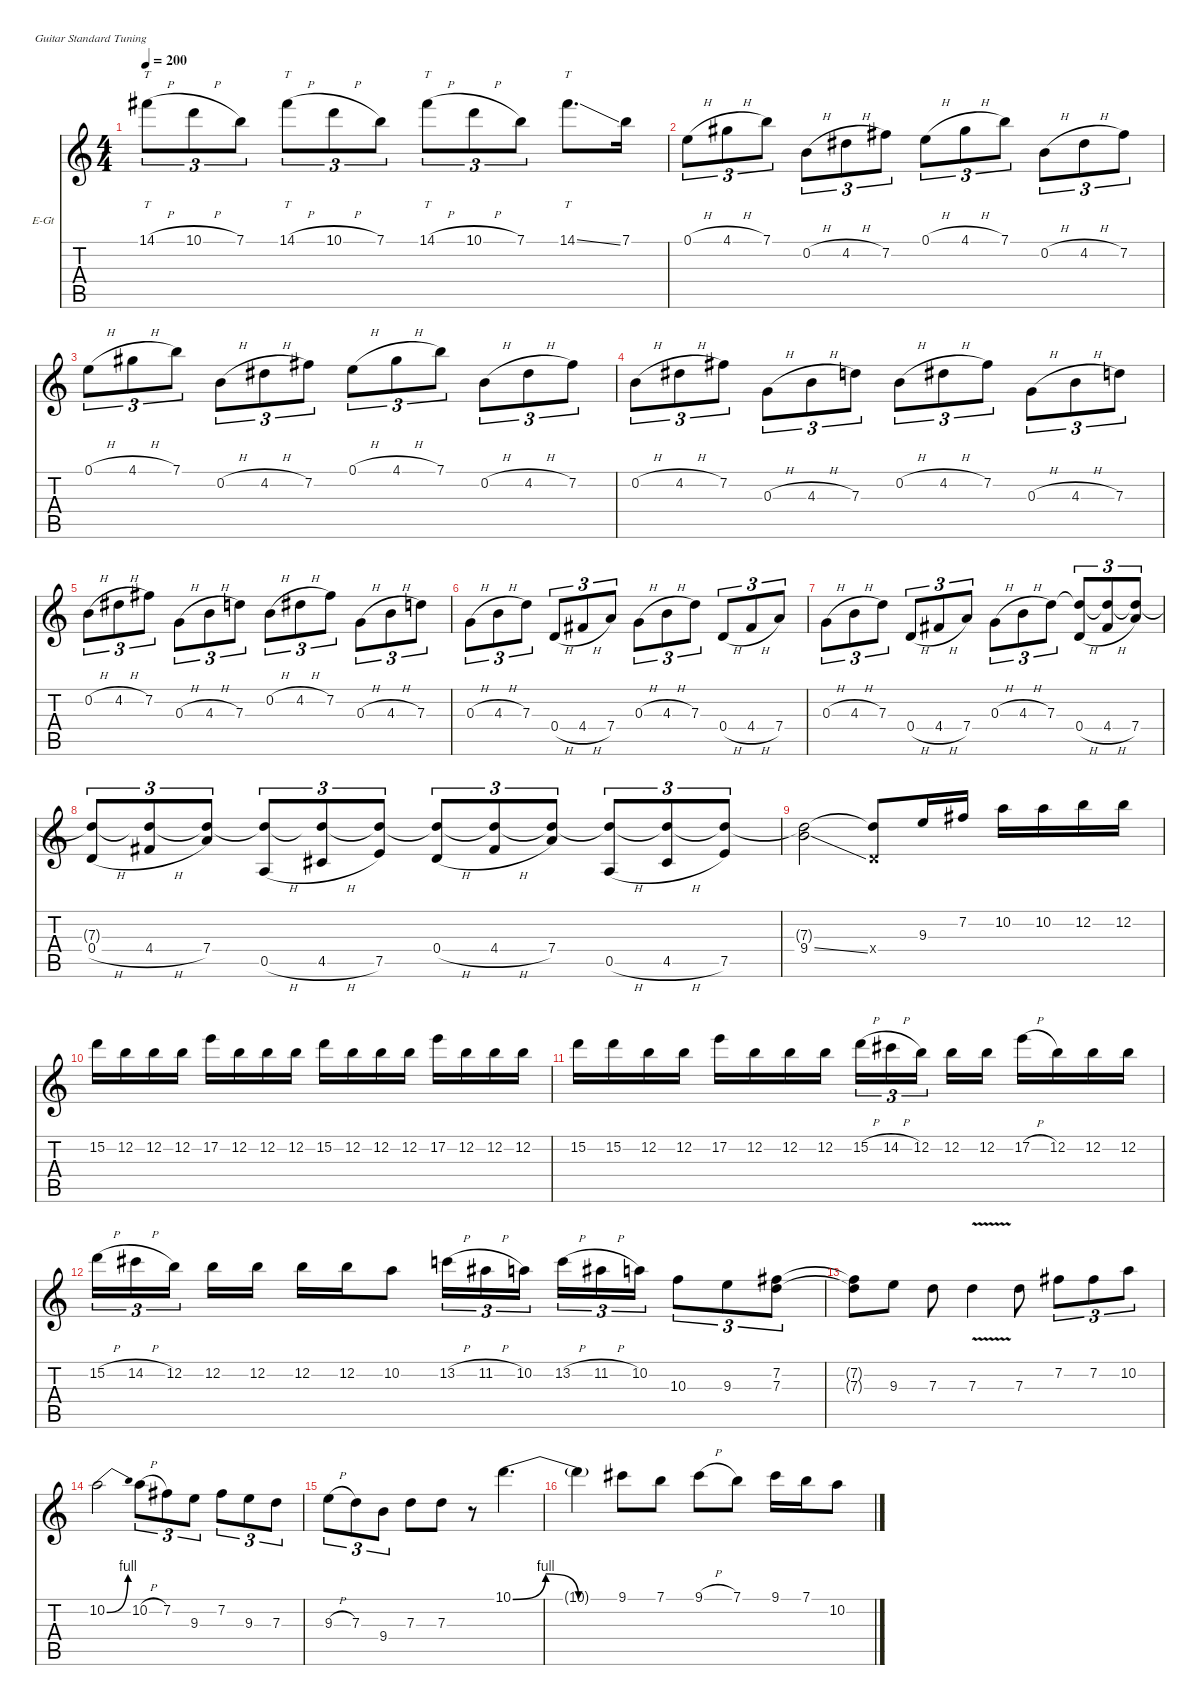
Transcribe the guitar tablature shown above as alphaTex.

\hideDynamics
\bracketExtendMode nobrackets
\firstSystemTrackNameOrientation horizontal
\otherSystemsTrackNameOrientation horizontal
\track ("Guitar 3" "E-Gt") {instrument distortionguitar}
\staff {score tabs}
\tuning (E4 B3 G3 D3 A2 E2)
\ts (4 4)
\tempo 200
\clef g2
\ks c
14.1{h acc #}.8{tt tu (3 2) dy f beam Down} 10.1{h}.8{tu (3 2) beam Down} 7.1.8{tu (3 2) beam Down} 14.1{h acc #}.8{tt tu (3 2) beam Down} 10.1{h}.8{tu (3 2) beam Down} 7.1.8{tu (3 2) beam Down} 14.1{h acc #}.8{tt tu (3 2) beam Down} 10.1{h}.8{tu (3 2) beam Down} 7.1.8{tu (3 2) beam Down} 14.1{ss acc #}.8{tt d beam Down} 7.1.16{beam Down} |
0.1{h}.8{tu (3 2) beam Down} 4.1{h acc #}.8{tu (3 2) beam Down} 7.1.8{tu (3 2) beam Down} 0.2{h}.8{tu (3 2) beam Down} 4.2{h acc #}.8{tu (3 2) beam Down} 7.2{acc #}.8{tu (3 2) beam Down} 0.1{h}.8{tu (3 2) beam Down} 4.1{h acc #}.8{tu (3 2) beam Down} 7.1.8{tu (3 2) beam Down} 0.2{h}.8{tu (3 2) beam Down} 4.2{h acc #}.8{tu (3 2) beam Down} 7.2{acc #}.8{tu (3 2) beam Down} |
0.1{h}.8{tu (3 2) beam Down} 4.1{h acc #}.8{tu (3 2) beam Down} 7.1.8{tu (3 2) beam Down} 0.2{h}.8{tu (3 2) beam Down} 4.2{h acc #}.8{tu (3 2) beam Down} 7.2{acc #}.8{tu (3 2) beam Down} 0.1{h}.8{tu (3 2) beam Down} 4.1{h acc #}.8{tu (3 2) beam Down} 7.1.8{tu (3 2) beam Down} 0.2{h}.8{tu (3 2) beam Down} 4.2{h acc #}.8{tu (3 2) beam Down} 7.2{acc #}.8{tu (3 2) beam Down} |
0.2{h}.8{tu (3 2) beam Down} 4.2{h acc #}.8{tu (3 2) beam Down} 7.2{acc #}.8{tu (3 2) beam Down} 0.3{h}.8{tu (3 2) beam Down} 4.3{h}.8{tu (3 2) beam Down} 7.3.8{tu (3 2) beam Down} 0.2{h}.8{tu (3 2) beam Down} 4.2{h acc #}.8{tu (3 2) beam Down} 7.2{acc #}.8{tu (3 2) beam Down} 0.3{h}.8{tu (3 2) beam Down} 4.3{h}.8{tu (3 2) beam Down} 7.3.8{tu (3 2) beam Down} |
0.2{h}.8{tu (3 2) beam Down} 4.2{h acc #}.8{tu (3 2) beam Down} 7.2{acc #}.8{tu (3 2) beam Down} 0.3{h}.8{tu (3 2) beam Down} 4.3{h}.8{tu (3 2) beam Down} 7.3.8{tu (3 2) beam Down} 0.2{h}.8{tu (3 2) beam Down} 4.2{h acc #}.8{tu (3 2) beam Down} 7.2{acc #}.8{tu (3 2) beam Down} 0.3{h}.8{tu (3 2) beam Down} 4.3{h}.8{tu (3 2) beam Down} 7.3.8{tu (3 2) beam Down} |
0.3{h}.8{tu (3 2) beam Down} 4.3{h}.8{tu (3 2) beam Down} 7.3.8{tu (3 2) beam Down} 0.4{h}.8{tu (3 2) beam Up} 4.4{h acc #}.8{tu (3 2) beam Up} 7.4.8{tu (3 2) beam Up} 0.3{h}.8{tu (3 2) beam Down} 4.3{h}.8{tu (3 2) beam Down} 7.3.8{tu (3 2) beam Down} 0.4{h}.8{tu (3 2) beam Up} 4.4{h acc #}.8{tu (3 2) beam Up} 7.4.8{tu (3 2) beam Up} |
0.3{h}.8{tu (3 2) beam Down} 4.3{h}.8{tu (3 2) beam Down} 7.3.8{tu (3 2) beam Down} 0.4{h}.8{tu (3 2) beam Up} 4.4{h acc #}.8{tu (3 2) beam Up} 7.4.8{tu (3 2) beam Up} 0.3{h}.8{tu (3 2) beam Down} 4.3{h}.8{tu (3 2) beam Down} 7.3.8{tu (3 2) beam Down} (0.4{h} 7.3{t}).8{tu (3 2) beam Up} (4.4{h acc #} 7.3{t}).8{tu (3 2) beam Up} (7.4 7.3{t}).8{tu (3 2) beam Up} |
(0.4{h} 7.3{t}).8{tu (3 2) beam Up} (4.4{h acc #} 7.3{t}).8{tu (3 2) beam Up} (7.4 7.3{t}).8{tu (3 2) beam Up} (0.5{h} 7.3{t}).8{tu (3 2) beam Up} (4.5{h acc #} 7.3{t}).8{tu (3 2) beam Up} (7.5 7.3{t}).8{tu (3 2) beam Up} (0.4{h} 7.3{t}).8{tu (3 2) beam Up} (4.4{h acc #} 7.3{t}).8{tu (3 2) beam Up} (7.4 7.3{t}).8{tu (3 2) beam Up} (0.5{h} 7.3{t}).8{tu (3 2) beam Up} (4.5{h acc #} 7.3{t}).8{tu (3 2) beam Up} (7.5 7.3{t}).8{tu (3 2) beam Up} |
(9.4{ss} 7.3{t}).2{dy ff beam Down} (7.3{t} 0.4{x}).8{dy f beam Up} 9.3.16{beam Up} 7.2{acc #}.16{beam Up} 10.2.16{beam Down} 10.2.16{beam Down} 12.2.16{beam Down} 12.2.16{beam Down} |
15.2.16{beam Down} 12.2.16{beam Down} 12.2.16{beam Down} 12.2.16{beam Down} 17.2.16{beam Down} 12.2.16{beam Down} 12.2.16{beam Down} 12.2.16{beam Down} 15.2.16{beam Down} 12.2.16{beam Down} 12.2.16{beam Down} 12.2.16{beam Down} 17.2.16{beam Down} 12.2.16{beam Down} 12.2.16{beam Down} 12.2.16{beam Down} |
15.2.16{beam Down} 15.2.16{beam Down} 12.2.16{beam Down} 12.2.16{beam Down} 17.2.16{beam Down} 12.2.16{beam Down} 12.2.16{beam Down} 12.2.16{beam Down} 15.2{h}.16{tu (3 2) beam Down} 14.2{h acc #}.16{tu (3 2) beam Down} 12.2.16{tu (3 2) beam Down} 12.2.16{beam Down} 12.2.16{beam Down} 17.2{h}.16{beam Down} 12.2.16{beam Down} 12.2.16{beam Down} 12.2.16{beam Down} |
15.2{h}.16{tu (3 2) beam Down} 14.2{h acc #}.16{tu (3 2) beam Down} 12.2.16{tu (3 2) beam Down} 12.2.16{beam Down} 12.2.16{beam Down} 12.2.16{beam Down} 12.2.16{beam Down} 10.2.8{beam Down} 13.2{h}.16{tu (3 2) beam Down} 11.2{h acc #}.16{tu (3 2) beam Down} 10.2.16{tu (3 2) beam Down} 13.2{h}.16{tu (3 2) beam Down} 11.2{h acc #}.16{tu (3 2) beam Down} 10.2.16{tu (3 2) beam Down} 10.3.8{tu (3 2) beam Down} 9.3.8{tu (3 2) beam Down} (7.2{acc #} 7.3).8{tu (3 2) beam Down} |
(7.2{t acc #} 7.3{t}).8{beam Down} 9.3.8{beam Down} 7.3.8{beam Down} 7.3{v}.4{beam Down} 7.3.8{beam Down} 7.2{acc #}.8{tu (3 2) beam Down} 7.2{acc #}.8{tu (3 2) beam Down} 10.2.8{tu (3 2) beam Down} |
10.2{be (bend 0 0 60 4)}.2{beam Down} 10.2{h}.8{tu (3 2) beam Down} 7.2{acc #}.8{tu (3 2) beam Down} 9.3.8{tu (3 2) beam Down} 7.2{acc #}.8{tu (3 2) beam Down} 9.3.8{tu (3 2) beam Down} 7.3.8{tu (3 2) beam Down} |
9.3{h}.8{tu (3 2) beam Down} 7.3.8{tu (3 2) beam Down} 9.4.8{tu (3 2) beam Down} 7.3.8{beam Down} 7.3.8{beam Down} r.8{beam Down} 10.1{be (bendrelease 0 0 30 4 30 4 60 0)}.4{d beam Down} |
10.1{be (hold 0 0 60 0) t}.4{beam Down} 9.1{acc #}.8{beam Down} 7.1.8{beam Down} 9.1{h acc #}.8{beam Down} 7.1.8{beam Down} 9.1{acc #}.16{beam Down} 7.1.16{beam Down} 10.2.8{beam Down}
